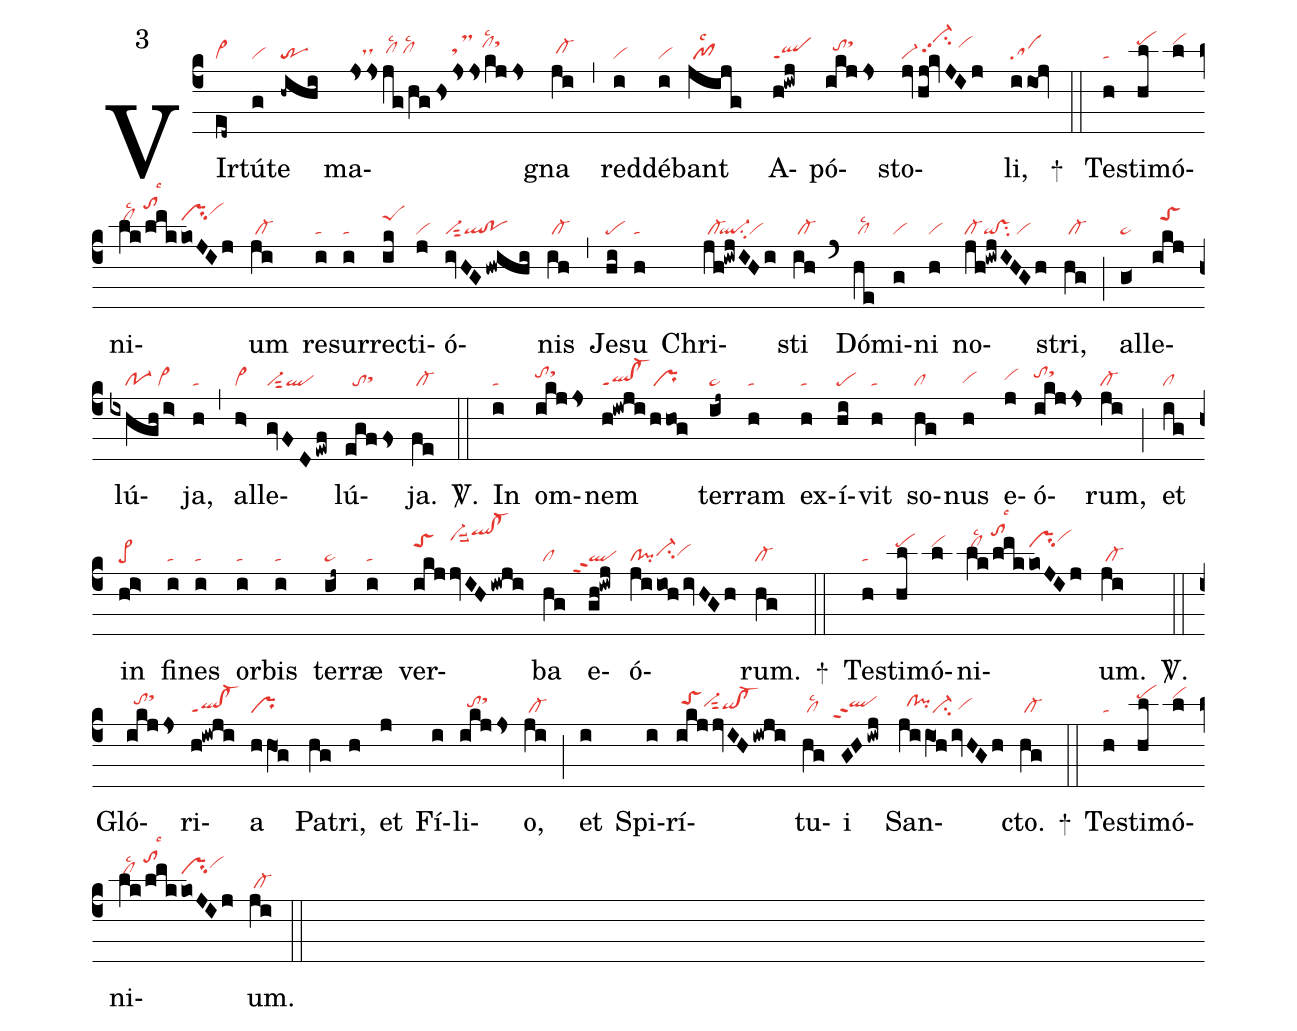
mode:3;
nabc-lines:1;
%%
(c4)
VIr(ed~|cl~)tú(g|vi)te(-hihi|tr)
ma(jssjg/hghs|///dshh///clhhlsc2/clhhlsc2|jsskjjs|tsMhh//clhjlsc2sthk)gna(ji|/cl-hh) (,)
red(i|vi)dé(i|vi)bant(jijg|/pf1lsc2) A(h!iwj|qlppt1)pó(ikjjs|//tohisthk)sto(jvhj!kvJIj|vi-/vi-hlpp2su2/vihj)li,(iiOj|sa) +(::)
Te(h|ta)sti(hl|pehk)mó(l|vihk)ni(lk/lmk|/clhklsc2//tohplsc3|koJIj|prhk`vihmpp1)um(ji|/cl-)
re(i|ta)sur(i|ta)re(ik|peShk)cti(j|vi)ó(ivHGhwihi|vi-sut2ql!po)nis(ih|/cl-) (,)
Je(hi|pe)su(h|ta) Chri(jh!iwjIHi|/cl-``ql-su2```vi)sti(ih|/cl-) (`)
Dó(he|/cllsc2)mi(g|vi)ni(h|vi) no(jh!iwjIHGh|cl-qi!vssu2/vi)stri,(hg|/cl-) (;)
al(g<|pe~)le(ikj|//toShk)lú(ixhgh/i>|////po-1/vi>)ja,(h|ta) (,)
al(h>|vi>)le(gvFDewf|vi-sut2ql)lú(egffs|//tosthh)ja.(fe|/cl-) <sp>V/</sp>.(::)
In(i|ta) om(ikjjs|tohisthj)nem(h!iwji/hho!g|ql!cl-ppt1pr) ter(ij~|ta>)ram(h|ta) ex(h|ta)í(hi|pe)vit(h|ta) so(hg|cl)nus(h|vihg) e(j|vihh)ó(ikjjs|tohisthj)rum,(ji|cl-) (;)
et(ig|cl) in(h!i>|pe>) fi(i|ta)nes(i|ta) or(i|ta)bis(i|ta) ter(ij~|ta>)ræ(i|ta) ver(ikj|toShk|jvIHiwji|vi-hmsuu2qlhp!cl-hp)ba(hg|cl) e(gh!iwj|````qlppt2)ó(jiio!hivHGh|cl!pici-hhvihh)rum.(hg|cl-) +(::)
Te(h|ta)sti(hl|pehk)mó(l|vihk)ni(lk/lmk|/clhklsc2//tohplsc3|koJIj|prhk`vihmpp1)um.(ji|/cl-) <sp>V/</sp>.(::)
Gló(ikjjs|//tohisthk)ri(h!iwji|ql!cl-ppt1)a(hhO1g|pr) Pa(hg)tri,(h) et(j) Fí(i)li(ikjjs|//tohhsthj)o,(ji|/cl-) (;)
et(i) Spi(i)rí(ikjjvIHiwji|/toShivi-hhsut2qihg!cl-hg)tu(hg|/cllsc2)i(GHiwj|``qlhhppt2) San(jiiO1hivHGh|//clhh!pihhci-/vihg)cto.(hg|/cl-) +(::)
Te(h|ta)sti(hl|pehk)mó(l|vihk)ni(lk/lmk|/clhklsc2//tohplsc3|koJIj|prhk`vihmpp1)um.(ji|/cl-) (::)
